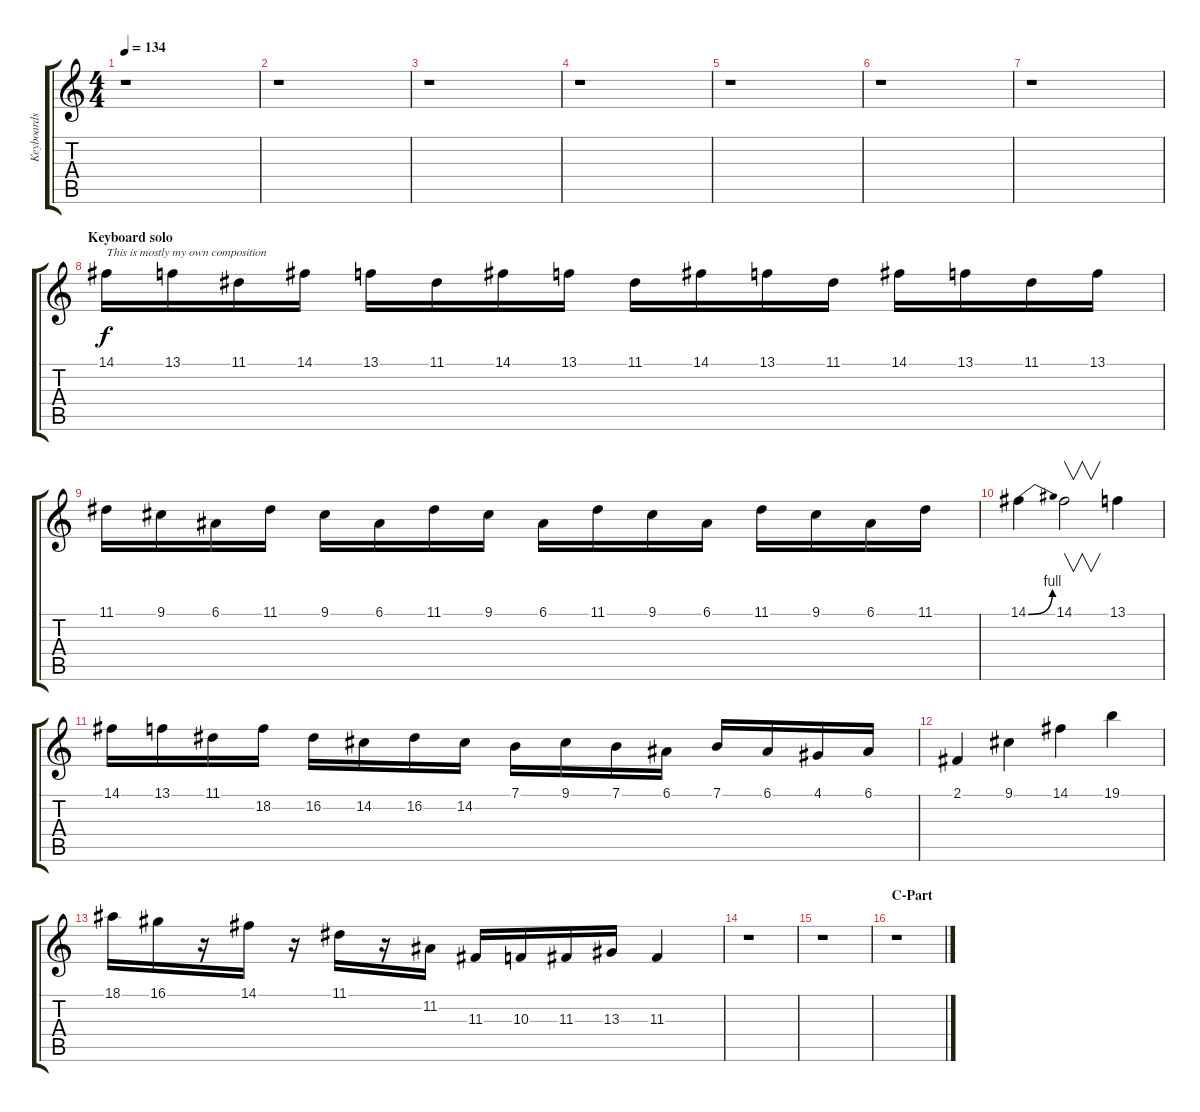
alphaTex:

\track ("Keyboards 3" "Keyboards ") {instrument lead1square}
\staff {score tabs}
\tuning (E4 B3 G3 D3 A2 E2) {hide}
\ts (4 4)
\tempo 134
\clef g2
\ks c
r.1{dy f} |
r.1 |
r.1 |
r.1 |
r.1 |
r.1 |
r.1 |
\section ("" "Keyboard solo")
14.1.16{txt "This is mostly my own composition"} 13.1.16 11.1.16 14.1.16 13.1.16 11.1.16 14.1.16 13.1.16 11.1.16 14.1.16 13.1.16 11.1.16 14.1.16 13.1.16 11.1.16 13.1.16 |
11.1.16 9.1.16 6.1.16 11.1.16 9.1.16 6.1.16 11.1.16 9.1.16 6.1.16 11.1.16 9.1.16 6.1.16 11.1.16 9.1.16 6.1.16 11.1.16 |
14.1{be (bend 0 0 60 4)}.4 14.1.2{v} 13.1.4 |
14.1.16 13.1.16 11.1.16 18.2.16 16.2.16 14.2.16 16.2.16 14.2.16 7.1.16 9.1.16 7.1.16 6.1.16 7.1.16 6.1.16 4.1.16 6.1.16 |
2.1.4 9.1.4 14.1.4 19.1.4 |
18.1.16 16.1.16 r.16 14.1.16 r.16 11.1.16 r.16 11.2.16 11.3.16 10.3.16 11.3.16 13.3.16 11.3.4 |
r.1 |
r.1 |
\section ("" "C-Part")
r.1
